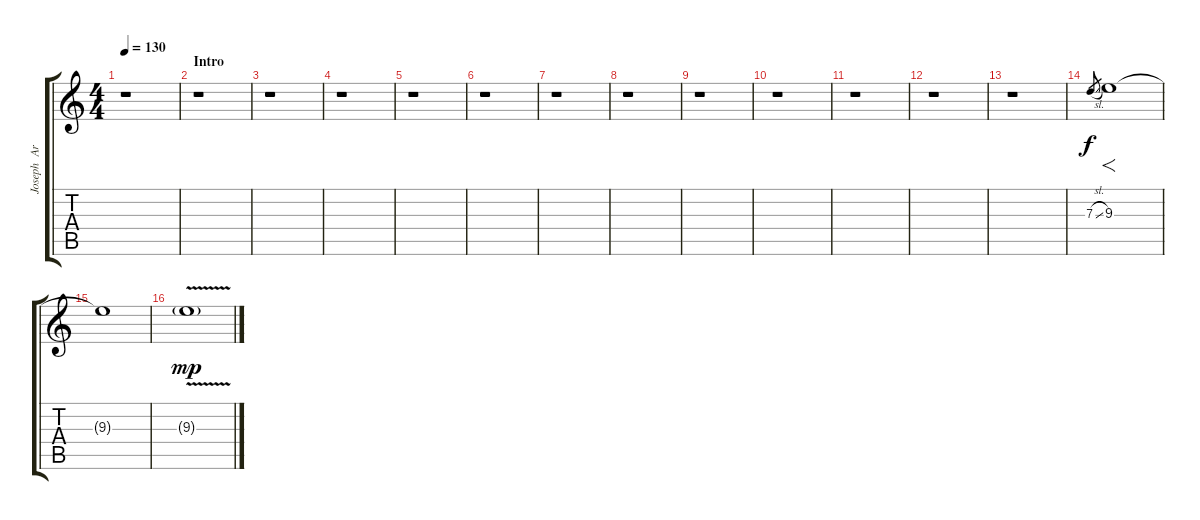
\track ("Joseph  Arkansas" "Joseph  Ar") {instrument overdrivenguitar}
\staff {score tabs}
\tuning (E4 B3 G3 D3 A2 E2) {hide}
\ts (4 4)
\tempo 130
\clef g2
\ks c
r.1{dy f instrument overdrivenguitar} |
\section ("" "Intro")
r.1 |
r.1 |
r.1 |
r.1 |
r.1 |
r.1 |
r.1 |
r.1 |
r.1 |
r.1 |
r.1 |
r.1 |
7.3{sl}.8{gr} 9.3.1{f} |
9.3{t}.1 |
9.3{v g}.1{dy mp}
